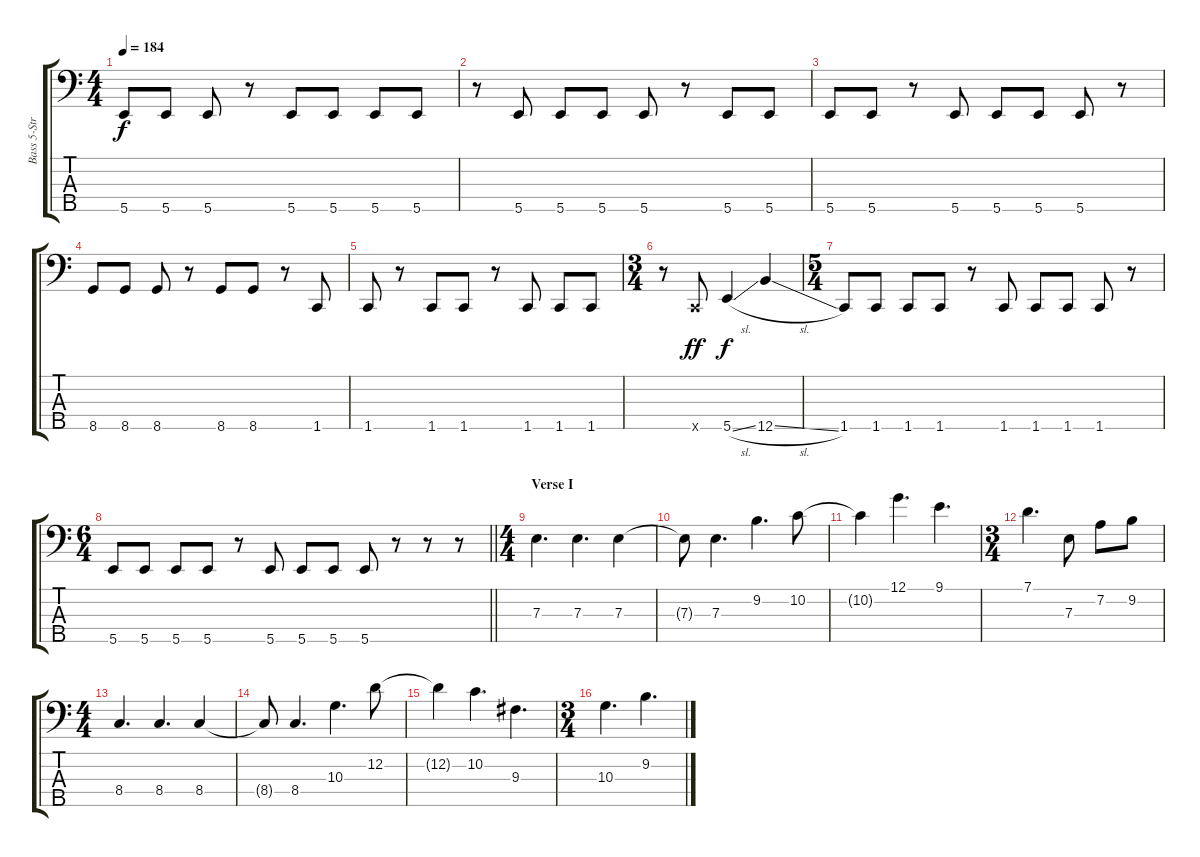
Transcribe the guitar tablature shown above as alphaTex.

\track ("Bass 5-Str Stnd Version" "Bass 5-Str") {mute instrument electricbassfinger}
\staff {score tabs}
\tuning (G2 D2 A1 E1 B0) {hide}
\ts (4 4)
\tempo 184
\clef f4
\ks c
5.5.8{dy f} 5.5.8 5.5.8 r.8 5.5.8 5.5.8 5.5.8 5.5.8 |
r.8 5.5.8 5.5.8 5.5.8 5.5.8 r.8 5.5.8 5.5.8 |
5.5.8 5.5.8 r.8 5.5.8 5.5.8 5.5.8 5.5.8 r.8 |
8.5.8 8.5.8 8.5.8 r.8 8.5.8 8.5.8 r.8 1.5.8 |
1.5.8 r.8 1.5.8 1.5.8 r.8 1.5.8 1.5.8 1.5.8 |
\ts (3 4)
r.8 1.5{x}.8{dy ff} 5.5{sl}.4{dy f} 12.5{sl}.4 |
\ts (5 4)
1.5.8 1.5.8 1.5.8 1.5.8 r.8 1.5.8 1.5.8 1.5.8 1.5.8 r.8 |
\ts (6 4)
\barLineRight lightlight
5.5.8 5.5.8 5.5.8 5.5.8 r.8 5.5.8 5.5.8 5.5.8 5.5.8 r.8 r.8 r.8 |
\ts (4 4)
\section ("" "Verse I")
7.3.4{d} 7.3.4{d} 7.3.4 |
7.3{t}.8 7.3.4{d} 9.2.4{d} 10.2.8 |
10.2{t}.4 12.1.4{d} 9.1.4{d} |
\ts (3 4)
7.1.4{d} 7.3.8 7.2.8 9.2.8 |
\ts (4 4)
8.4.4{d} 8.4.4{d} 8.4.4 |
8.4{t}.8 8.4.4{d} 10.3.4{d} 12.2.8 |
12.2{t}.4 10.2.4{d} 9.3.4{d} |
\ts (3 4)
10.3.4{d} 9.2.4{d}
